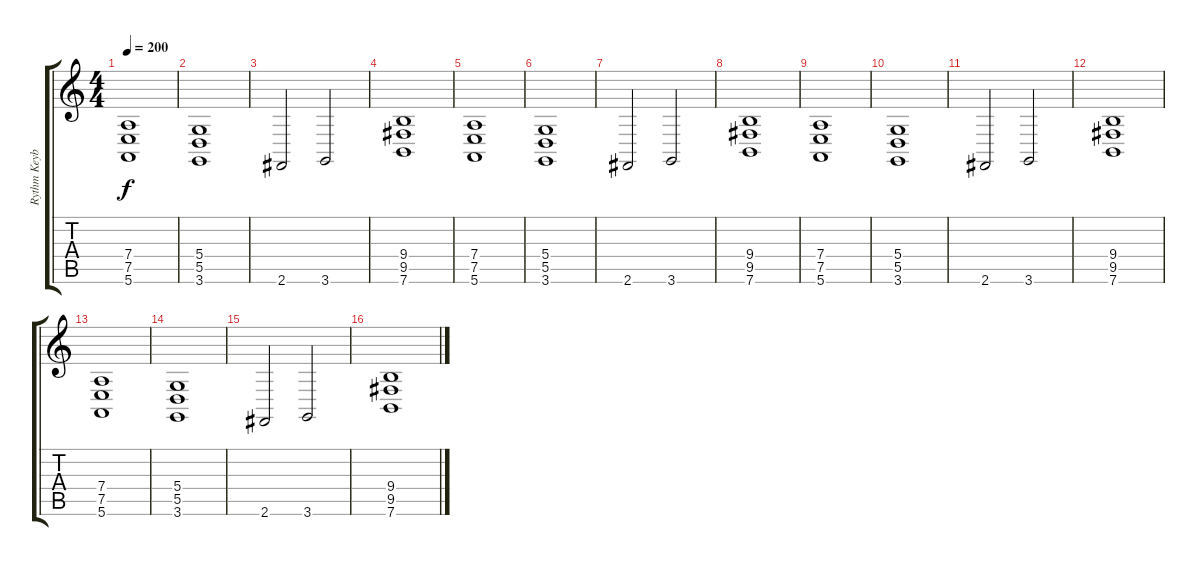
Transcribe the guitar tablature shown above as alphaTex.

\track ("Rythm Keyboard" "Rythm Keyb") {instrument synthvoice}
\staff {score tabs}
\tuning (E4 B3 G3 D3 A2 E2) {hide}
\ts (4 4)
\tempo 200
\clef g2
\ks c
(7.4 7.5 5.6).1{dy f} |
(5.4 5.5 3.6).1 |
2.6.2 3.6.2 |
(9.4 9.5 7.6).1 |
(7.4 7.5 5.6).1 |
(5.4 5.5 3.6).1 |
2.6.2 3.6.2 |
(9.4 9.5 7.6).1 |
(7.4 7.5 5.6).1 |
(5.4 5.5 3.6).1 |
2.6.2 3.6.2 |
(9.4 9.5 7.6).1 |
(7.4 7.5 5.6).1 |
(5.4 5.5 3.6).1 |
2.6.2 3.6.2 |
(9.4 9.5 7.6).1
